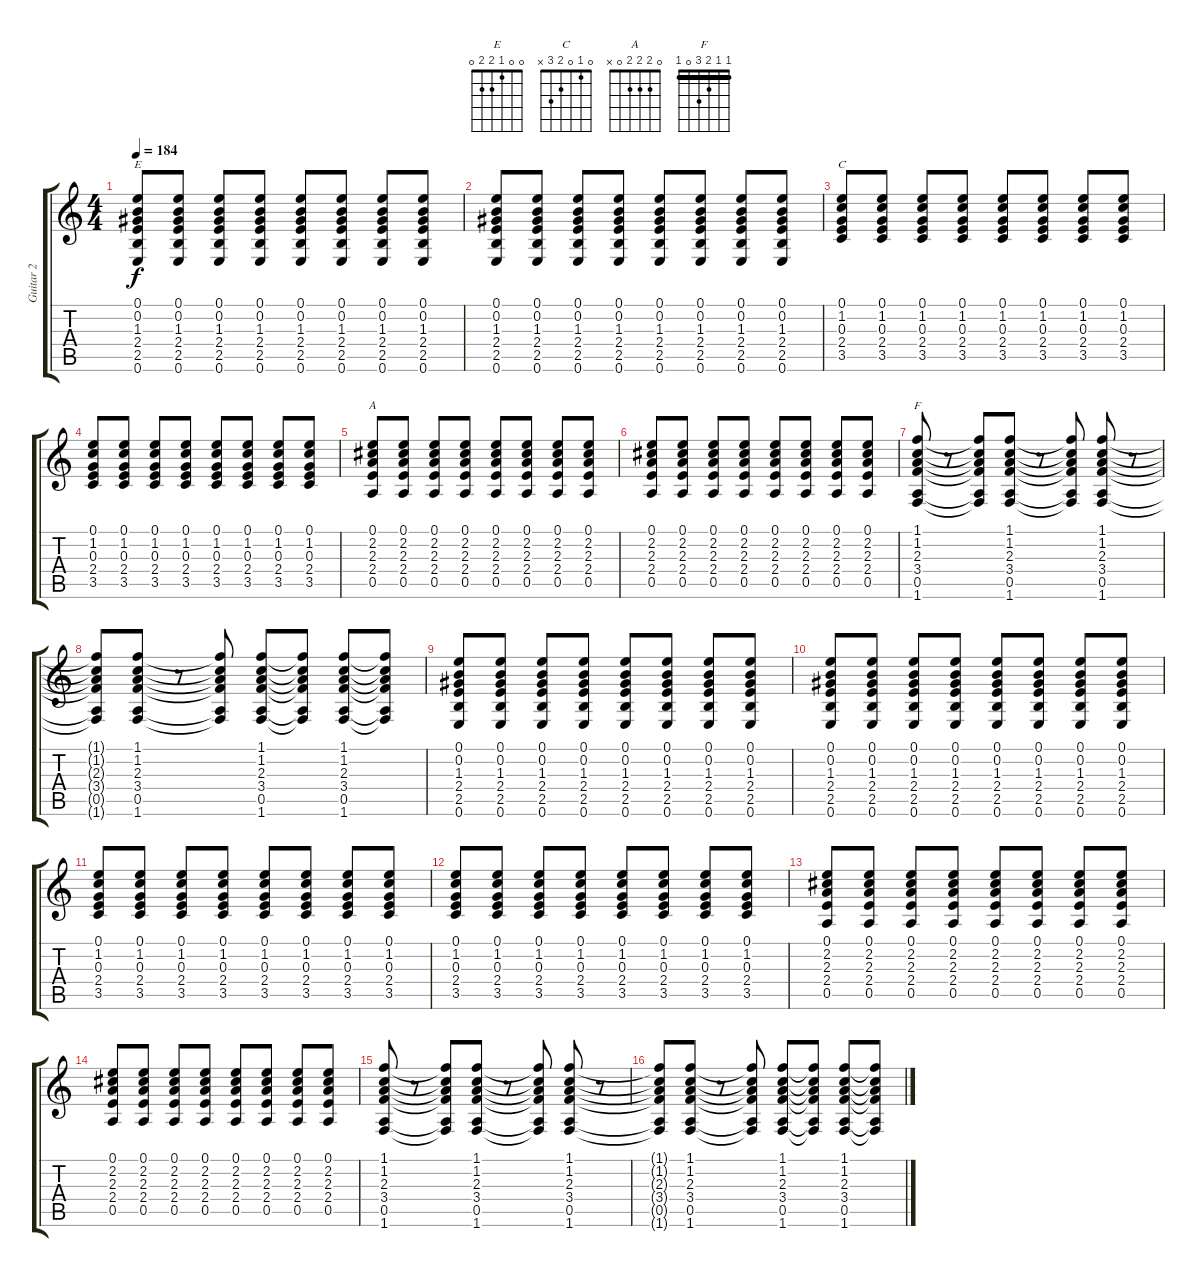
\track ("Guitar 2" "Guitar 2") {instrument overdrivenguitar}
\staff {score tabs}
\tuning (E4 B3 G3 D3 A2 E2) {hide}
\chord ("E" 0 0 1 2 2 0)
\chord ("C" 0 1 0 2 3 x)
\chord ("A" 0 2 2 2 0 x)
\chord ("F" 1 1 2 3 0 1) {barre 1}
\ts (4 4)
\tempo 184
\clef g2
\ks c
(0.1 0.2 1.3 2.4 2.5 0.6).8{ch "E" dy f instrument overdrivenguitar} (0.1 0.2 1.3 2.4 2.5 0.6).8 (0.1 0.2 1.3 2.4 2.5 0.6).8 (0.1 0.2 1.3 2.4 2.5 0.6).8 (0.1 0.2 1.3 2.4 2.5 0.6).8 (0.1 0.2 1.3 2.4 2.5 0.6).8 (0.1 0.2 1.3 2.4 2.5 0.6).8 (0.1 0.2 1.3 2.4 2.5 0.6).8 |
(0.1 0.2 1.3 2.4 2.5 0.6).8 (0.1 0.2 1.3 2.4 2.5 0.6).8 (0.1 0.2 1.3 2.4 2.5 0.6).8 (0.1 0.2 1.3 2.4 2.5 0.6).8 (0.1 0.2 1.3 2.4 2.5 0.6).8 (0.1 0.2 1.3 2.4 2.5 0.6).8 (0.1 0.2 1.3 2.4 2.5 0.6).8 (0.1 0.2 1.3 2.4 2.5 0.6).8 |
(0.1 1.2 0.3 2.4 3.5).8{ch "C"} (0.1 1.2 0.3 2.4 3.5).8 (0.1 1.2 0.3 2.4 3.5).8 (0.1 1.2 0.3 2.4 3.5).8 (0.1 1.2 0.3 2.4 3.5).8 (0.1 1.2 0.3 2.4 3.5).8 (0.1 1.2 0.3 2.4 3.5).8 (0.1 1.2 0.3 2.4 3.5).8 |
(0.1 1.2 0.3 2.4 3.5).8 (0.1 1.2 0.3 2.4 3.5).8 (0.1 1.2 0.3 2.4 3.5).8 (0.1 1.2 0.3 2.4 3.5).8 (0.1 1.2 0.3 2.4 3.5).8 (0.1 1.2 0.3 2.4 3.5).8 (0.1 1.2 0.3 2.4 3.5).8 (0.1 1.2 0.3 2.4 3.5).8 |
(0.1 2.2 2.3 2.4 0.5).8{ch "A"} (0.1 2.2 2.3 2.4 0.5).8 (0.1 2.2 2.3 2.4 0.5).8 (0.1 2.2 2.3 2.4 0.5).8 (0.1 2.2 2.3 2.4 0.5).8 (0.1 2.2 2.3 2.4 0.5).8 (0.1 2.2 2.3 2.4 0.5).8 (0.1 2.2 2.3 2.4 0.5).8 |
(0.1 2.2 2.3 2.4 0.5).8 (0.1 2.2 2.3 2.4 0.5).8 (0.1 2.2 2.3 2.4 0.5).8 (0.1 2.2 2.3 2.4 0.5).8 (0.1 2.2 2.3 2.4 0.5).8 (0.1 2.2 2.3 2.4 0.5).8 (0.1 2.2 2.3 2.4 0.5).8 (0.1 2.2 2.3 2.4 0.5).8 |
(1.1 1.2 2.3 3.4 0.5 1.6).8{ch "F"} r.8 (1.1{t} 1.2{t} 2.3{t} 3.4{t} 0.5{t} 1.6{t}).8 (1.1 1.2 2.3 3.4 0.5 1.6).8 r.8 (1.1{t} 1.2{t} 2.3{t} 3.4{t} 0.5{t} 1.6{t}).8 (1.1 1.2 2.3 3.4 0.5 1.6).8 r.8 |
(1.1{t} 1.2{t} 2.3{t} 3.4{t} 0.5{t} 1.6{t}).8 (1.1 1.2 2.3 3.4 0.5 1.6).8 r.8 (1.1{t} 1.2{t} 2.3{t} 3.4{t} 0.5{t} 1.6{t}).8 (1.1 1.2 2.3 3.4 0.5 1.6).8 (1.1{t} 1.2{t} 2.3{t} 3.4{t} 0.5{t} 1.6{t}).8 (1.1 1.2 2.3 3.4 0.5 1.6).8 (1.1{t} 1.2{t} 2.3{t} 3.4{t} 0.5{t} 1.6{t}).8 |
(0.1 0.2 1.3 2.4 2.5 0.6).8 (0.1 0.2 1.3 2.4 2.5 0.6).8 (0.1 0.2 1.3 2.4 2.5 0.6).8 (0.1 0.2 1.3 2.4 2.5 0.6).8 (0.1 0.2 1.3 2.4 2.5 0.6).8 (0.1 0.2 1.3 2.4 2.5 0.6).8 (0.1 0.2 1.3 2.4 2.5 0.6).8 (0.1 0.2 1.3 2.4 2.5 0.6).8 |
(0.1 0.2 1.3 2.4 2.5 0.6).8 (0.1 0.2 1.3 2.4 2.5 0.6).8 (0.1 0.2 1.3 2.4 2.5 0.6).8 (0.1 0.2 1.3 2.4 2.5 0.6).8 (0.1 0.2 1.3 2.4 2.5 0.6).8 (0.1 0.2 1.3 2.4 2.5 0.6).8 (0.1 0.2 1.3 2.4 2.5 0.6).8 (0.1 0.2 1.3 2.4 2.5 0.6).8 |
(0.1 1.2 0.3 2.4 3.5).8 (0.1 1.2 0.3 2.4 3.5).8 (0.1 1.2 0.3 2.4 3.5).8 (0.1 1.2 0.3 2.4 3.5).8 (0.1 1.2 0.3 2.4 3.5).8 (0.1 1.2 0.3 2.4 3.5).8 (0.1 1.2 0.3 2.4 3.5).8 (0.1 1.2 0.3 2.4 3.5).8 |
(0.1 1.2 0.3 2.4 3.5).8 (0.1 1.2 0.3 2.4 3.5).8 (0.1 1.2 0.3 2.4 3.5).8 (0.1 1.2 0.3 2.4 3.5).8 (0.1 1.2 0.3 2.4 3.5).8 (0.1 1.2 0.3 2.4 3.5).8 (0.1 1.2 0.3 2.4 3.5).8 (0.1 1.2 0.3 2.4 3.5).8 |
(0.1 2.2 2.3 2.4 0.5).8 (0.1 2.2 2.3 2.4 0.5).8 (0.1 2.2 2.3 2.4 0.5).8 (0.1 2.2 2.3 2.4 0.5).8 (0.1 2.2 2.3 2.4 0.5).8 (0.1 2.2 2.3 2.4 0.5).8 (0.1 2.2 2.3 2.4 0.5).8 (0.1 2.2 2.3 2.4 0.5).8 |
(0.1 2.2 2.3 2.4 0.5).8 (0.1 2.2 2.3 2.4 0.5).8 (0.1 2.2 2.3 2.4 0.5).8 (0.1 2.2 2.3 2.4 0.5).8 (0.1 2.2 2.3 2.4 0.5).8 (0.1 2.2 2.3 2.4 0.5).8 (0.1 2.2 2.3 2.4 0.5).8 (0.1 2.2 2.3 2.4 0.5).8 |
(1.1 1.2 2.3 3.4 0.5 1.6).8 r.8 (1.1{t} 1.2{t} 2.3{t} 3.4{t} 0.5{t} 1.6{t}).8 (1.1 1.2 2.3 3.4 0.5 1.6).8 r.8 (1.1{t} 1.2{t} 2.3{t} 3.4{t} 0.5{t} 1.6{t}).8 (1.1 1.2 2.3 3.4 0.5 1.6).8 r.8 |
(1.1{t} 1.2{t} 2.3{t} 3.4{t} 0.5{t} 1.6{t}).8 (1.1 1.2 2.3 3.4 0.5 1.6).8 r.8 (1.1{t} 1.2{t} 2.3{t} 3.4{t} 0.5{t} 1.6{t}).8 (1.1 1.2 2.3 3.4 0.5 1.6).8 (1.1{t} 1.2{t} 2.3{t} 3.4{t} 0.5{t} 1.6{t}).8 (1.1 1.2 2.3 3.4 0.5 1.6).8 (1.1{t} 1.2{t} 2.3{t} 3.4{t} 0.5{t} 1.6{t}).8
